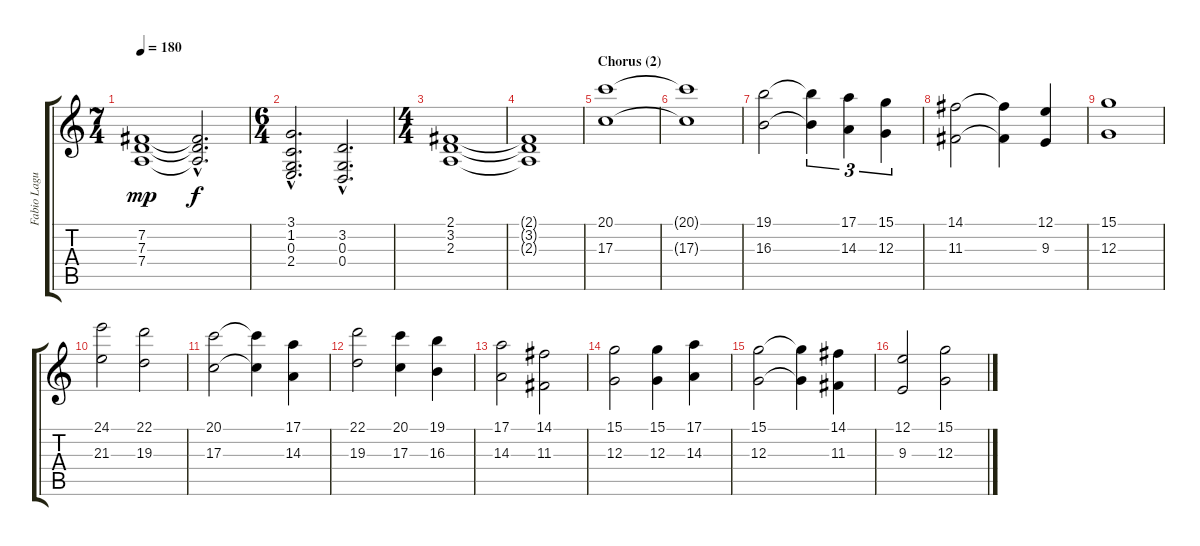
\track ("Fabio Laguna" "Fabio Lagu") {instrument violin}
\staff {score tabs}
\tuning (E4 B3 G3 D3 A2 D2) {hide}
\ts (7 4)
\tempo 180
\clef g2
\ks c
(7.2 7.3 7.4).1{dy mp} (7.2{hac t} 7.3{hac t} 7.4{hac t}).2{d dy f} |
\ts (6 4)
(3.1{hac} 1.2{hac} 0.3{hac} 2.4{hac}).2{d} (3.2{hac} 0.3{hac} 0.4{hac}).2{d} |
\ts (4 4)
(2.1 3.2 2.3).1 |
(2.1{t} 3.2{t} 2.3{t}).1 |
\section ("" "Chorus (2)")
(20.1 17.3).1{volume 11 instrument stringensemble1} |
(20.1{t} 17.3{t}).1 |
(19.1 16.3).2 (19.1{t} 16.3{t}).4{tu (3 2)} (17.1 14.3).4{tu (3 2)} (15.1 12.3).4{tu (3 2)} |
(14.1 11.3).2 (14.1{t} 11.3{t}).4 (12.1 9.3).4 |
(15.1 12.3).1 |
(24.1 21.3).2 (22.1 19.3).2 |
(20.1 17.3).2 (20.1{t} 17.3{t}).4 (17.1 14.3).4 |
(22.1 19.3).2 (20.1 17.3).4 (19.1 16.3).4 |
(17.1 14.3).2 (14.1 11.3).2 |
(15.1 12.3).2 (15.1 12.3).4 (17.1 14.3).4 |
(15.1 12.3).2 (15.1{t} 12.3{t}).4 (14.1 11.3).4 |
(12.1 9.3).2 (15.1 12.3).2
